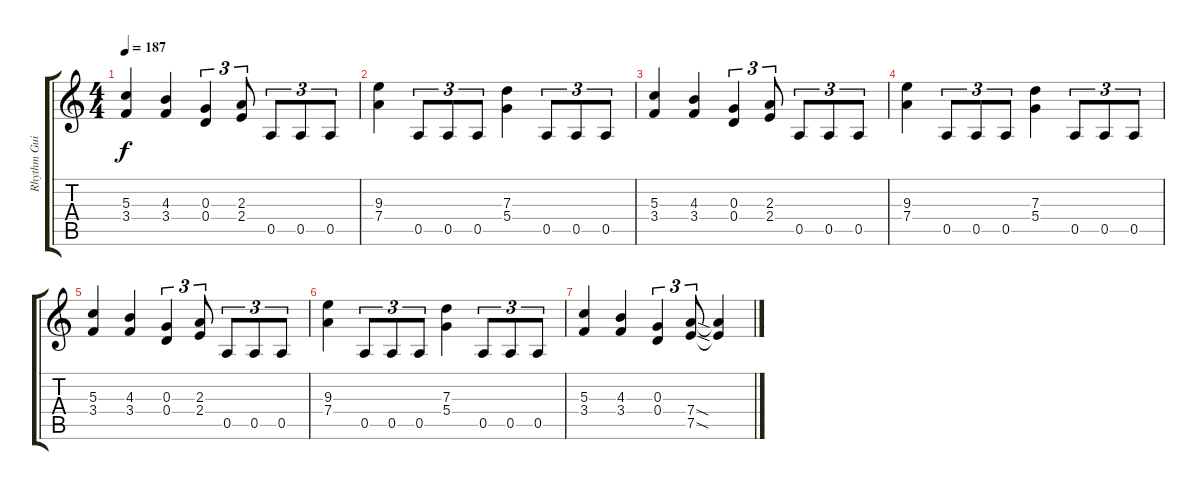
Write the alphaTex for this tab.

\track ("Rhythm Guitar" "Rhythm Gui") {instrument distortionguitar}
\staff {score tabs}
\tuning (E4 B3 G3 D3 A2 E2) {hide}
\ts (4 4)
\tempo 187
\clef g2
\ks c
(5.3 3.4).4{dy f} (4.3 3.4).4 (0.3 0.4).4{tu (3 2)} (2.3 2.4).8{tu (3 2)} 0.5.8{tu (3 2)} 0.5.8{tu (3 2)} 0.5.8{tu (3 2)} |
(9.3 7.4).4 0.5.8{tu (3 2)} 0.5.8{tu (3 2)} 0.5.8{tu (3 2)} (7.3 5.4).4 0.5.8{tu (3 2)} 0.5.8{tu (3 2)} 0.5.8{tu (3 2)} |
(5.3 3.4).4 (4.3 3.4).4 (0.3 0.4).4{tu (3 2)} (2.3 2.4).8{tu (3 2)} 0.5.8{tu (3 2)} 0.5.8{tu (3 2)} 0.5.8{tu (3 2)} |
(9.3 7.4).4 0.5.8{tu (3 2)} 0.5.8{tu (3 2)} 0.5.8{tu (3 2)} (7.3 5.4).4 0.5.8{tu (3 2)} 0.5.8{tu (3 2)} 0.5.8{tu (3 2)} |
(5.3 3.4).4 (4.3 3.4).4 (0.3 0.4).4{tu (3 2)} (2.3 2.4).8{tu (3 2)} 0.5.8{tu (3 2)} 0.5.8{tu (3 2)} 0.5.8{tu (3 2)} |
(9.3 7.4).4 0.5.8{tu (3 2)} 0.5.8{tu (3 2)} 0.5.8{tu (3 2)} (7.3 5.4).4 0.5.8{tu (3 2)} 0.5.8{tu (3 2)} 0.5.8{tu (3 2)} |
(5.3 3.4).4 (4.3 3.4).4 (0.3 0.4).4{tu (3 2)} (7.4{sod} 7.5{sod}).8{tu (3 2)} (7.4{t} 7.5{t}).4
